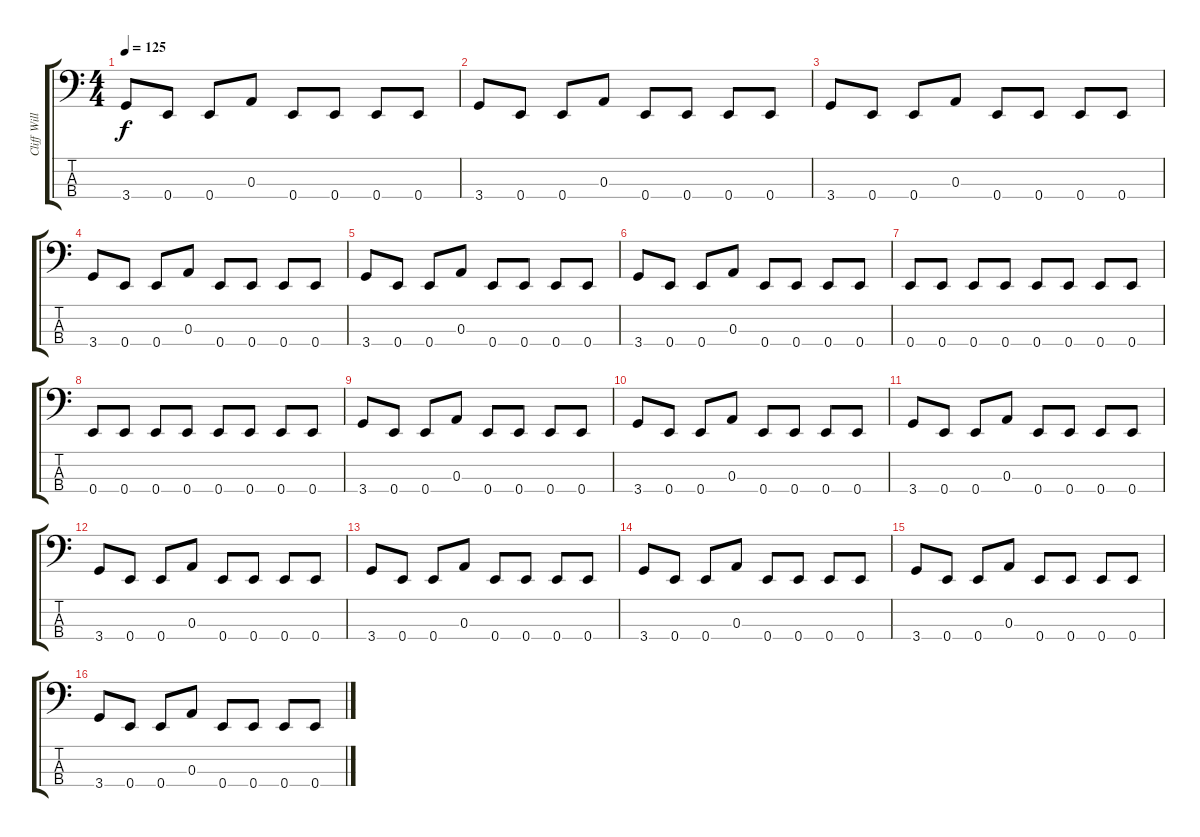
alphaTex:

\track ("Cliff Williams" "Cliff Will") {instrument electricbassfinger}
\staff {score tabs}
\tuning (G2 D2 A1 E1) {hide}
\ts (4 4)
\tempo 125
\clef f4
\ks c
3.4.8{dy f} 0.4.8 0.4.8 0.3.8 0.4.8 0.4.8 0.4.8 0.4.8 |
3.4.8 0.4.8 0.4.8 0.3.8 0.4.8 0.4.8 0.4.8 0.4.8 |
3.4.8 0.4.8 0.4.8 0.3.8 0.4.8 0.4.8 0.4.8 0.4.8 |
3.4.8 0.4.8 0.4.8 0.3.8 0.4.8 0.4.8 0.4.8 0.4.8 |
3.4.8 0.4.8 0.4.8 0.3.8 0.4.8 0.4.8 0.4.8 0.4.8 |
3.4.8 0.4.8 0.4.8 0.3.8 0.4.8 0.4.8 0.4.8 0.4.8 |
0.4.8 0.4.8 0.4.8 0.4.8 0.4.8 0.4.8 0.4.8 0.4.8 |
0.4.8 0.4.8 0.4.8 0.4.8 0.4.8 0.4.8 0.4.8 0.4.8 |
3.4.8 0.4.8 0.4.8 0.3.8 0.4.8 0.4.8 0.4.8 0.4.8 |
3.4.8 0.4.8 0.4.8 0.3.8 0.4.8 0.4.8 0.4.8 0.4.8 |
3.4.8 0.4.8 0.4.8 0.3.8 0.4.8 0.4.8 0.4.8 0.4.8 |
3.4.8 0.4.8 0.4.8 0.3.8 0.4.8 0.4.8 0.4.8 0.4.8 |
3.4.8 0.4.8 0.4.8 0.3.8 0.4.8 0.4.8 0.4.8 0.4.8 |
3.4.8 0.4.8 0.4.8 0.3.8 0.4.8 0.4.8 0.4.8 0.4.8 |
3.4.8 0.4.8 0.4.8 0.3.8 0.4.8 0.4.8 0.4.8 0.4.8 |
3.4.8 0.4.8 0.4.8 0.3.8 0.4.8 0.4.8 0.4.8 0.4.8
